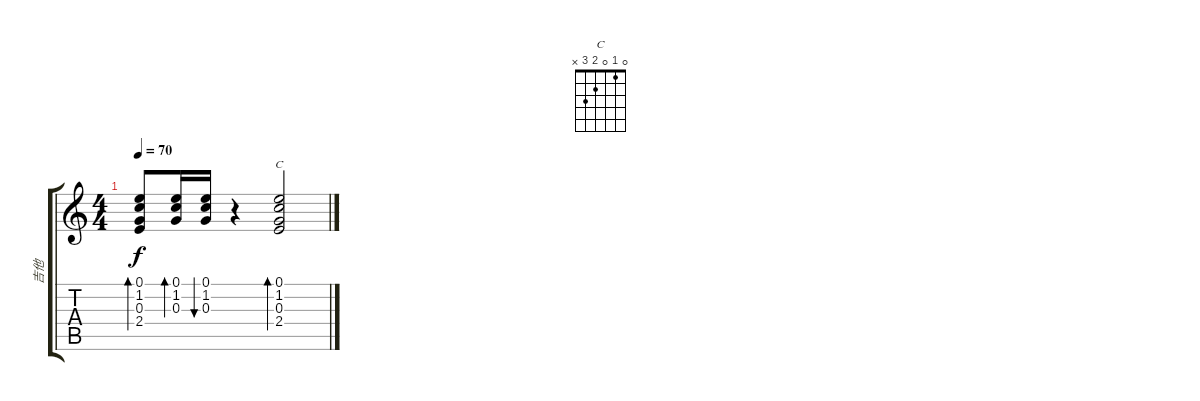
\track ("吉他" "吉他") {instrument acousticguitarsteel}
\staff {score tabs}
\tuning (E4 B3 G3 D3 A2 E2) {hide}
\chord ("C" 0 1 0 2 3 x)
\ts (4 4)
\tempo 70
\clef g2
\ks c
(0.1 1.2 0.3 2.4).8{bd 60 dy f} (0.1 1.2 0.3).16{bd 60} (0.1 1.2 0.3).16{bu 60} r.4 (0.1 1.2 0.3 2.4).2{bd 480 ch "C"}
